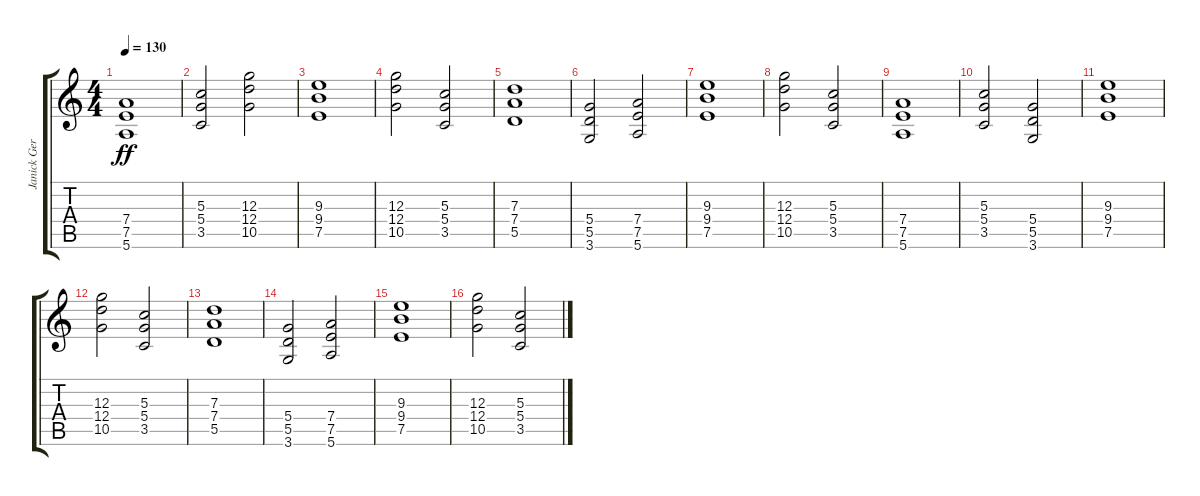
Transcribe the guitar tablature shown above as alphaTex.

\track ("Janick Gers" "Janick Ger") {instrument overdrivenguitar}
\staff {score tabs}
\tuning (E4 B3 G3 D3 A2 E2) {hide}
\ts (4 4)
\tempo 130
\clef g2
\ks c
(7.4 7.5 5.6).1{dy ff} |
(5.3 5.4 3.5).2 (12.3 12.4 10.5).2 |
(9.3 9.4 7.5).1 |
(12.3 12.4 10.5).2 (5.3 5.4 3.5).2 |
(7.3 7.4 5.5).1 |
(5.4 5.5 3.6).2 (7.4 7.5 5.6).2 |
(9.3 9.4 7.5).1{volume 12} |
(12.3 12.4 10.5).2 (5.3 5.4 3.5).2 |
(7.4 7.5 5.6).1{volume 12} |
(5.3 5.4 3.5).2{volume 12} (5.4 5.5 3.6).2 |
(9.3 9.4 7.5).1{volume 12} |
(12.3 12.4 10.5).2 (5.3 5.4 3.5).2 |
(7.3 7.4 5.5).1{volume 12} |
(5.4 5.5 3.6).2 (7.4 7.5 5.6).2 |
(9.3 9.4 7.5).1{volume 12} |
(12.3 12.4 10.5).2 (5.3 5.4 3.5).2
